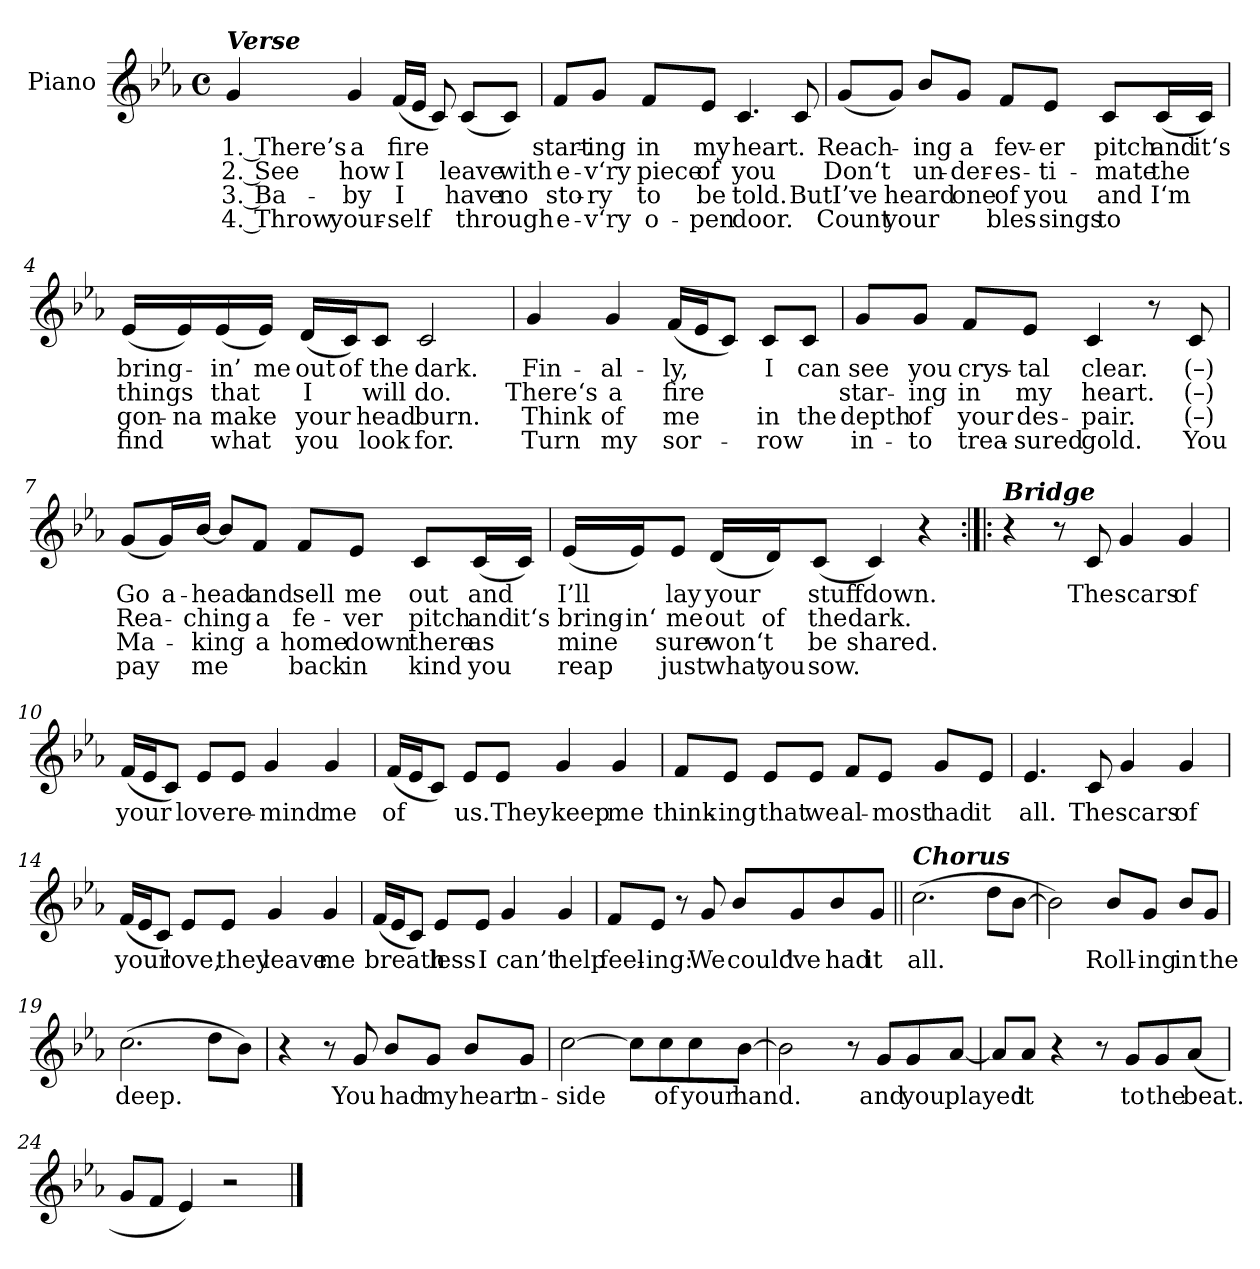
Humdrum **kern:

**kern	**text	**text	**text	**text
*part1	*part1	*part1	*part1	*part1
*staff1	*staff1	*staff1	*staff1	*staff1
*I"Piano	*	*	*	*
*I'Pno	*	*	*	*
*clefG2	*	*	*	*
*k[b-e-a-]	*	*	*	*
*E-:	*	*	*	*
*M4/4	*	*	*	*
*met(c)	*	*	*	*
=1	=1	=1	=1	=1
!LO:TX:a:Bi:t=Verse	!	!	!	!
!	!LO:LY:b	!LO:LY:b	!LO:LY:b	!LO:LY:b
4g/	1. There’s	2. See	3. Ba-	4. Throw
!	!LO:LY:b	!LO:LY:b	!LO:LY:b	!LO:LY:b
4g/	a	how	-by	your-
!	!LO:LY:b	!LO:LY:b	!LO:LY:b	!LO:LY:b
(16f/LL	fire	I	I	-self
16e-/JJ	.	.	.	.
8c/)	.	.	.	.
!	!	!LO:LY:b	!LO:LY:b	!LO:LY:b
(8c/L	.	leave	have	through
!	!	!LO:LY:b	!LO:LY:b	!
8c/J)	.	with	no	.
=2	=2	=2	=2	=2
!	!LO:LY:b	!LO:LY:b	!LO:LY:b	!LO:LY:b
8f/L	start-	e-	sto-	e-
!	!LO:LY:b	!LO:LY:b	!LO:LY:b	!LO:LY:b
8g/J	-ing	-v‘ry	-ry	-v‘ry
!	!LO:LY:b	!LO:LY:b	!LO:LY:b	!LO:LY:b
8f/L	in	piece	to	o-
!	!LO:LY:b	!LO:LY:b	!LO:LY:b	!LO:LY:b
8e-/J	my	of	be	-pen
!	!LO:LY:b	!LO:LY:b	!LO:LY:b	!LO:LY:b
4.c/	heart.	you	told.	door.
!	!	!	!LO:LY:b	!
8c/	.	.	But	.
!!LO:LB:g=z
=3	=3	=3	=3	=3
!	!LO:LY:b	!LO:LY:b	!LO:LY:b	!LO:LY:b
(8g/L	Reach-	Don‘t	I’ve	Count
!	!	!	!LO:LY:b	!LO:LY:b
8g/J)	.	.	heard	your
!	!LO:LY:b	!LO:LY:b	!	!
8b-/L	-ing	un-	.	.
!	!LO:LY:b	!LO:LY:b	!LO:LY:b	!
8g/J	a	-der-	one	.
!	!LO:LY:b	!LO:LY:b	!LO:LY:b	!LO:LY:b
8f/L	fev-	-es-	of	bles-
!	!LO:LY:b	!LO:LY:b	!LO:LY:b	!LO:LY:b
8e-/J	-er	-ti-	you	-sings
!	!LO:LY:b	!LO:LY:b	!LO:LY:b	!LO:LY:b
8c/L	pitch	-mate	and	to
!	!LO:LY:b	!LO:LY:b	!LO:LY:b	!
(16c/L	and	the	I‘m	.
!	!LO:LY:b	!	!	!
16c/JJ)	it‘s	.	.	.
=4	=4	=4	=4	=4
!	!LO:LY:b	!LO:LY:b	!LO:LY:b	!LO:LY:b
(16e-/LL	bring-	things	gon-	find
!	!	!	!LO:LY:b	!
16e-/)	.	.	-na	.
!	!LO:LY:b	!LO:LY:b	!LO:LY:b	!LO:LY:b
(16e-/	-in’	that	make	what
!	!LO:LY:b	!	!	!
16e-/JJ)	me	.	.	.
!	!LO:LY:b	!LO:LY:b	!LO:LY:b	!LO:LY:b
(16d/LL	out	I	your	you
!	!LO:LY:b	!	!	!
16c/J)	of	.	.	.
!	!LO:LY:b	!LO:LY:b	!LO:LY:b	!LO:LY:b
8c/J	the	will	head	look
!	!LO:LY:b	!LO:LY:b	!LO:LY:b	!LO:LY:b
2c/	dark.	do.	burn.	for.
!!LO:LB:g=z
=5	=5	=5	=5	=5
!	!LO:LY:b	!LO:LY:b	!LO:LY:b	!LO:LY:b
4g/	Fin-	There‘s	Think	Turn
!	!LO:LY:b	!LO:LY:b	!LO:LY:b	!LO:LY:b
4g/	-al-	a	of	my
!	!LO:LY:b	!LO:LY:b	!LO:LY:b	!LO:LY:b
(16f/LL	-ly,	fire	me	sor-
16e-/J	.	.	.	.
8c/J)	.	.	.	.
!	!LO:LY:b	!	!LO:LY:b	!LO:LY:b
8c/L	I	.	in	-row
!	!LO:LY:b	!	!LO:LY:b	!
8c/J	can	.	the	.
=6	=6	=6	=6	=6
!	!LO:LY:b	!LO:LY:b	!LO:LY:b	!LO:LY:b
8g/L	see	star-	depth	in-
!	!LO:LY:b	!LO:LY:b	!LO:LY:b	!LO:LY:b
8g/J	you	-ing	of	-to
!	!LO:LY:b	!LO:LY:b	!LO:LY:b	!LO:LY:b
8f/L	crys-	in	your	trea-
!	!LO:LY:b	!LO:LY:b	!LO:LY:b	!LO:LY:b
8e-/J	-tal	my	des-	-sured
!	!LO:LY:b	!LO:LY:b	!LO:LY:b	!LO:LY:b
4c/	clear.	heart.	-pair.	gold.
8r	.	.	.	.
!	!LO:LY:b	!LO:LY:b	!LO:LY:b	!LO:LY:b
8c/	(–)	(–)	(–)	You
=7	=7	=7	=7	=7
!	!LO:LY:b	!LO:LY:b	!LO:LY:b	!LO:LY:b
(8g/L	Go	Rea-	Ma-	pay
!	!LO:LY:b	!	!	!
16g/L)	a-	.	.	.
!	!LO:LY:b	!LO:LY:b	!LO:LY:b	!LO:LY:b
[16b-/JJ	-head	-ching	-king	me
8b-/L]	.	.	.	.
!	!LO:LY:b	!LO:LY:b	!LO:LY:b	!
8f/J	and	a	a	.
!	!LO:LY:b	!LO:LY:b	!LO:LY:b	!LO:LY:b
8f/L	sell	fe-	home	back
!	!LO:LY:b	!LO:LY:b	!LO:LY:b	!LO:LY:b
8e-/J	me	-ver	down	in
!	!LO:LY:b	!LO:LY:b	!LO:LY:b	!LO:LY:b
8c/L	out	pitch	there	kind
!	!LO:LY:b	!LO:LY:b	!LO:LY:b	!LO:LY:b
(16c/L	and	and	as	you
!	!	!LO:LY:b	!	!
16c/JJ)	.	it‘s	.	.
!!LO:LB:g=z
=8	=8	=8	=8	=8
!	!LO:LY:b	!LO:LY:b	!LO:LY:b	!LO:LY:b
(16e-/LL	I’ll	bring-	mine	reap
!	!	!LO:LY:b	!	!
16e-/J)	.	-in‘	.	.
!	!LO:LY:b	!LO:LY:b	!LO:LY:b	!LO:LY:b
8e-/J	lay	me	sure	just
!	!LO:LY:b	!LO:LY:b	!LO:LY:b	!LO:LY:b
(16d/LL	your	out	won‘t	what
!	!	!LO:LY:b	!	!LO:LY:b
16d/J)	.	of	.	you
!	!LO:LY:b	!LO:LY:b	!LO:LY:b	!LO:LY:b
(8c/J	stuff	the	be	sow.
!	!LO:LY:b	!LO:LY:b	!LO:LY:b	!
4c/)	down.	dark.	shared.	.
4r	.	.	.	.
=9:|!|:	=9:|!|:	=9:|!|:	=9:|!|:	=9:|!|:
!LO:TX:a:Bi:t=Bridge	!	!	!	!
4r	.	.	.	.
8r	.	.	.	.
!	!LO:LY:b	!	!	!
8c/	The	.	.	.
!	!LO:LY:b	!	!	!
4g/	scars	.	.	.
!	!LO:LY:b	!	!	!
4g/	of	.	.	.
=10	=10	=10	=10	=10
!	!LO:LY:b	!	!	!
(16f/LL	your	.	.	.
16e-/J	.	.	.	.
8c/J)	.	.	.	.
!	!LO:LY:b	!	!	!
8e-/L	love	.	.	.
!	!LO:LY:b	!	!	!
8e-/J	re-	.	.	.
!	!LO:LY:b	!	!	!
4g/	-mind	.	.	.
!	!LO:LY:b	!	!	!
4g/	me	.	.	.
!!LO:LB:g=z
=11	=11	=11	=11	=11
!	!LO:LY:b	!	!	!
(16f/LL	of	.	.	.
16e-/J	.	.	.	.
8c/J)	.	.	.	.
!	!LO:LY:b	!	!	!
8e-/L	us.	.	.	.
!	!LO:LY:b	!	!	!
8e-/J	They	.	.	.
!	!LO:LY:b	!	!	!
4g/	keep	.	.	.
!	!LO:LY:b	!	!	!
4g/	me	.	.	.
=12	=12	=12	=12	=12
!	!LO:LY:b	!	!	!
8f/L	think-	.	.	.
!	!LO:LY:b	!	!	!
8e-/J	-ing	.	.	.
!	!LO:LY:b	!	!	!
8e-/L	that	.	.	.
!	!LO:LY:b	!	!	!
8e-/J	we	.	.	.
!	!LO:LY:b	!	!	!
8f/L	al-	.	.	.
!	!LO:LY:b	!	!	!
8e-/J	-most	.	.	.
!	!LO:LY:b	!	!	!
8g/L	had	.	.	.
!	!LO:LY:b	!	!	!
8e-/J	it	.	.	.
=13	=13	=13	=13	=13
!	!LO:LY:b	!	!	!
4.e-/	all.	.	.	.
!	!LO:LY:b	!	!	!
8c/	The	.	.	.
!	!LO:LY:b	!	!	!
4g/	scars	.	.	.
!	!LO:LY:b	!	!	!
4g/	of	.	.	.
=14	=14	=14	=14	=14
!	!LO:LY:b	!	!	!
(16f/LL	your	.	.	.
16e-/J	.	.	.	.
8c/J)	.	.	.	.
!	!LO:LY:b	!	!	!
8e-/L	love,	.	.	.
!	!LO:LY:b	!	!	!
8e-/J	they	.	.	.
!	!LO:LY:b	!	!	!
4g/	leave	.	.	.
!	!LO:LY:b	!	!	!
4g/	me	.	.	.
!!LO:LB:g=z
=15	=15	=15	=15	=15
!	!LO:LY:b	!	!	!
(16f/LL	breath	.	.	.
16e-/J	.	.	.	.
8c/J)	.	.	.	.
!	!LO:LY:b	!	!	!
8e-/L	less	.	.	.
!	!LO:LY:b	!	!	!
8e-/J	I	.	.	.
!	!LO:LY:b	!	!	!
4g/	can’t	.	.	.
!	!LO:LY:b	!	!	!
4g/	help	.	.	.
=16	=16	=16	=16	=16
!	!LO:LY:b	!	!	!
8f/L	feel-	.	.	.
!	!LO:LY:b	!	!	!
8e-/J	-ing:	.	.	.
8r	.	.	.	.
!	!LO:LY:b	!	!	!
8g/	We	.	.	.
!	!LO:LY:b	!	!	!
8b-/L	could	.	.	.
!	!LO:LY:b	!	!	!
8g/	’ve	.	.	.
!	!LO:LY:b	!	!	!
8b-/	had	.	.	.
!	!LO:LY:b	!	!	!
8g/J	it	.	.	.
=17||	=17||	=17||	=17||	=17||
!LO:TX:a:Bi:t=Chorus	!	!	!	!
!	!LO:LY:b	!	!	!
(2.cc\	all.	.	.	.
8dd\L	.	.	.	.
[8b-\J	.	.	.	.
=18	=18	=18	=18	=18
2b-\])	.	.	.	.
!	!LO:LY:b	!	!	!
8b-/L	Roll-	.	.	.
!	!LO:LY:b	!	!	!
8g/J	-ing	.	.	.
!	!LO:LY:b	!	!	!
8b-/L	in	.	.	.
!	!LO:LY:b	!	!	!
8g/J	the	.	.	.
=19	=19	=19	=19	=19
!	!LO:LY:b	!	!	!
(2.cc\	deep.	.	.	.
8dd\L	.	.	.	.
8b-\J)	.	.	.	.
!!LO:PB:g=z
=20	=20	=20	=20	=20
4r	.	.	.	.
8r	.	.	.	.
!	!LO:LY:b	!	!	!
8g/	You	.	.	.
!	!LO:LY:b	!	!	!
8b-/L	had	.	.	.
!	!LO:LY:b	!	!	!
8g/J	my	.	.	.
!	!LO:LY:b	!	!	!
8b-/L	heart	.	.	.
!	!LO:LY:b	!	!	!
8g/J	in-	.	.	.
=21	=21	=21	=21	=21
!	!LO:LY:b	!	!	!
[2cc\	-side	.	.	.
8cc\L]	.	.	.	.
!	!LO:LY:b	!	!	!
8cc\	of	.	.	.
!	!LO:LY:b	!	!	!
8cc\	your	.	.	.
!	!LO:LY:b	!	!	!
[8b-\J	hand.	.	.	.
=22	=22	=22	=22	=22
2b-\]	.	.	.	.
8r	.	.	.	.
!	!LO:LY:b	!	!	!
8g/L	and	.	.	.
!	!LO:LY:b	!	!	!
8g/	you	.	.	.
!	!LO:LY:b	!	!	!
[8a-/J	played	.	.	.
=23	=23	=23	=23	=23
8a-/L]	.	.	.	.
!	!LO:LY:b	!	!	!
8a-/J	it	.	.	.
4r	.	.	.	.
8r	.	.	.	.
!	!LO:LY:b	!	!	!
8g/L	to	.	.	.
!	!LO:LY:b	!	!	!
8g/	the	.	.	.
!	!LO:LY:b	!	!	!
(8a-/J	beat.	.	.	.
=24	=24	=24	=24	=24
8g/L	.	.	.	.
8f/J	.	.	.	.
4e-/)	.	.	.	.
2r	.	.	.	.
==	==	==	==	==
*-	*-	*-	*-	*-
